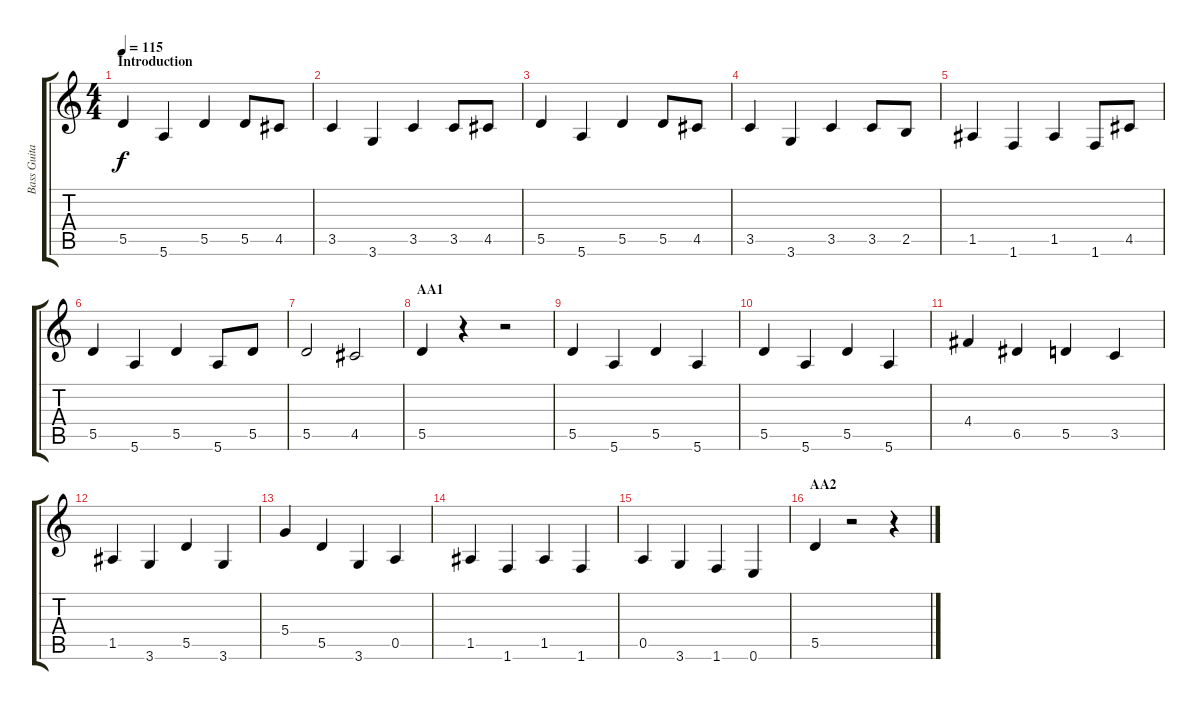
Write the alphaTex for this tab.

\track ("Bass Guitar" "Bass Guita") {instrument acousticbass}
\staff {score tabs}
\tuning (E4 B3 G3 D3 A2 E2) {hide}
\ts (4 4)
\section ("" "Introduction")
\tempo 115
\clef g2
\ks c
5.5.4{dy f instrument acousticbass} 5.6.4 5.5.4 5.5.8 4.5.8 |
3.5.4 3.6.4 3.5.4 3.5.8 4.5.8 |
5.5.4 5.6.4 5.5.4 5.5.8 4.5.8 |
3.5.4 3.6.4 3.5.4 3.5.8 2.5.8 |
1.5.4 1.6.4 1.5.4 1.6.8 4.5.8 |
5.5.4 5.6.4 5.5.4 5.6.8 5.5.8 |
5.5.2 4.5.2 |
\section ("" "АА1")
5.5.4 r.4 r.2 |
5.5.4 5.6.4 5.5.4 5.6.4 |
5.5.4 5.6.4 5.5.4 5.6.4 |
4.4.4 6.5.4 5.5.4 3.5.4 |
1.5.4 3.6.4 5.5.4 3.6.4 |
5.4.4 5.5.4 3.6.4 0.5.4 |
1.5.4 1.6.4 1.5.4 1.6.4 |
0.5.4 3.6.4 1.6.4 0.6.4 |
\section ("" "АА2")
5.5.4 r.2 r.4
